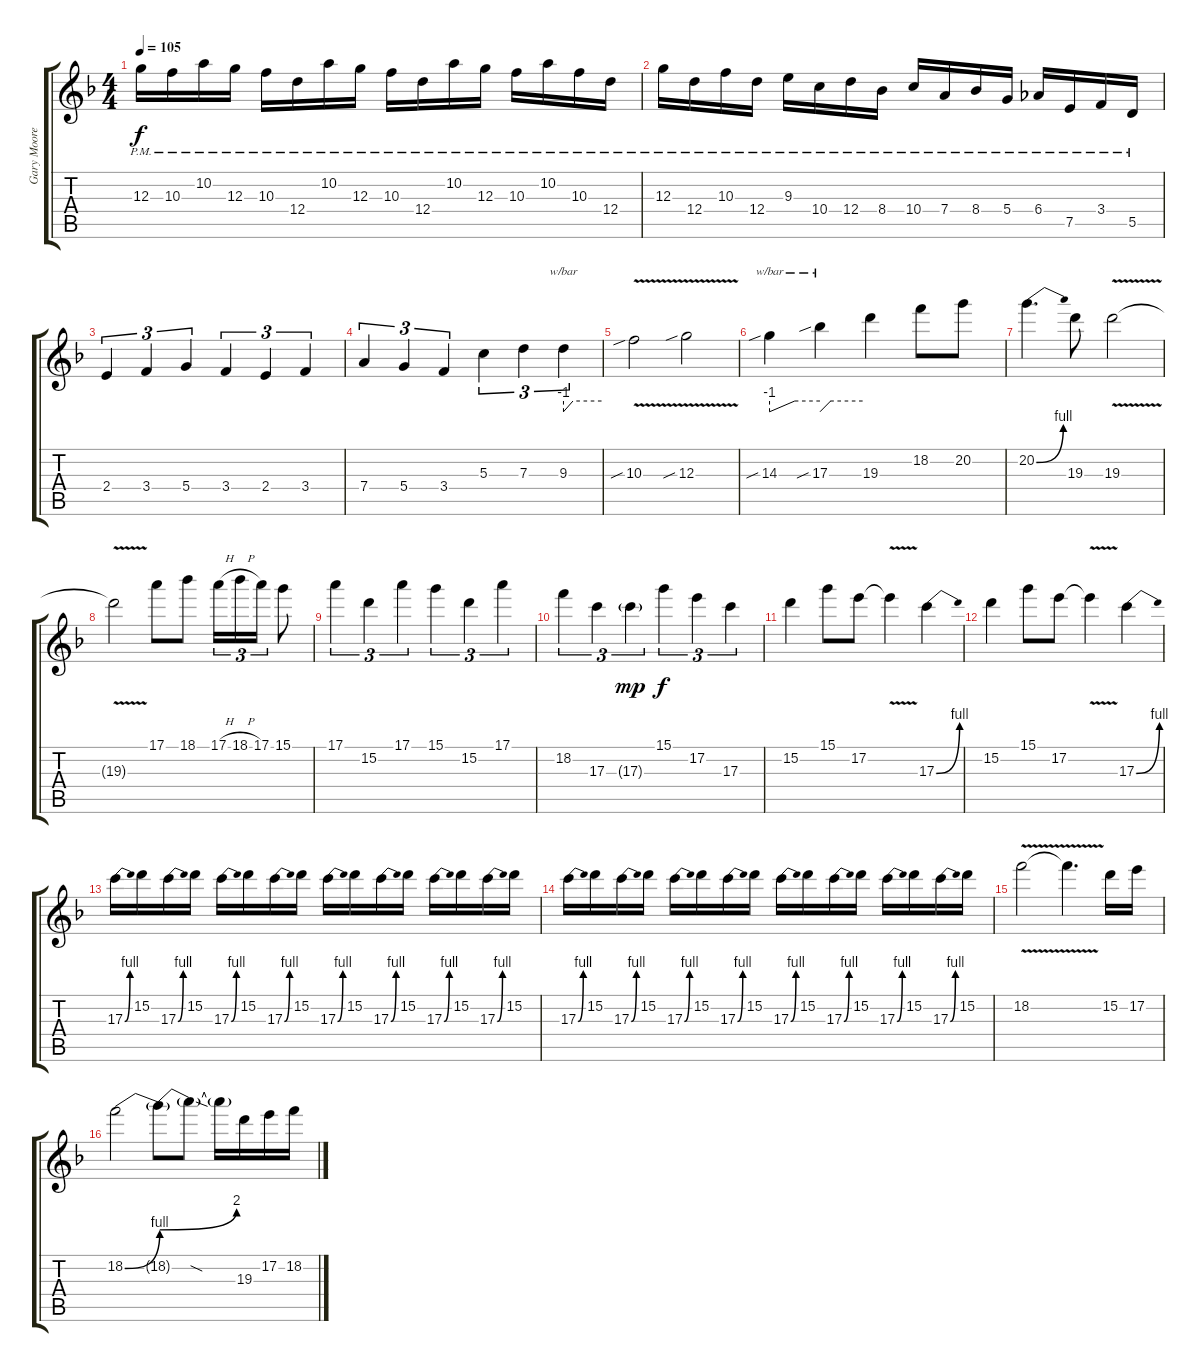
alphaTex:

\track ("Gary Moore" "Gary Moore") {instrument overdrivenguitar}
\staff {score tabs}
\tuning (E4 B3 G3 D3 A2 E2) {hide}
\ts (4 4)
\tempo 105
\clef g2
\ks f
12.3{pm}.16{dy f} 10.3{pm}.16 10.2{pm}.16 12.3{pm}.16 10.3{pm}.16 12.4{pm}.16 10.2{pm}.16 12.3{pm}.16 10.3{pm}.16 12.4{pm}.16 10.2{pm}.16 12.3{pm}.16 10.3{pm}.16 10.2{pm}.16 10.3{pm}.16 12.4{pm}.16 |
12.3{pm}.16 12.4{pm}.16 10.3{pm}.16 12.4{pm}.16 9.3{pm}.16 10.4{pm}.16 12.4{pm}.16 8.4{pm}.16 10.4{pm}.16 7.4{pm}.16 8.4{pm}.16 5.4{pm}.16 6.4{pm}.16 7.5{pm}.16 3.4{pm}.16 5.5{pm}.16 |
2.4.4{tu (3 2)} 3.4.4{tu (3 2)} 5.4.4{tu (3 2)} 3.4.4{tu (3 2)} 2.4.4{tu (3 2)} 3.4.4{tu (3 2)} |
7.4.4{tu (3 2)} 5.4.4{tu (3 2)} 3.4.4{tu (3 2)} 5.3.4{tu (3 2)} 7.3.4{tu (3 2)} 9.3.4{tu (3 2) tbe (custom default 0 -4 15 0 60 0)} |
10.3{v sib}.2 12.3{v sib}.2 |
14.3{sib}.4{tbe (custom default 0 -4 30 0 60 0)} 17.3{sib}.4{tbe (custom default 0 -4 15 0 60 0)} 19.3.4 18.2.8 20.2.8 |
20.2{be (bend 0 0 60 4)}.4{d} 19.3.8 19.3{v}.2 |
19.3{t}.2 17.1.8 18.1.8 17.1{h}.16{tu (3 2)} 18.1{h}.16{tu (3 2)} 17.1.16{tu (3 2)} 15.1.8 |
17.1.4{tu (3 2)} 15.2.4{tu (3 2)} 17.1.4{tu (3 2)} 15.1.4{tu (3 2)} 15.2.4{tu (3 2)} 17.1.4{tu (3 2)} |
18.2.4{tu (3 2)} 17.3.4{tu (3 2)} 17.3{g}.4{tu (3 2) dy mp} 15.1.4{tu (3 2) dy f} 17.2.4{tu (3 2)} 17.3.4{tu (3 2)} |
15.2.4 15.1.8 17.2.8 17.2{v t}.4 17.3{be (bend 0 0 60 4)}.4 |
15.2.4 15.1.8 17.2.8 17.2{v t}.4 17.3{be (bend 0 0 60 4)}.4 |
17.3{be (bend 0 0 60 4)}.16 15.2.16 17.3{be (bend 0 0 60 4)}.16 15.2.16 17.3{be (bend 0 0 60 4)}.16 15.2.16 17.3{be (bend 0 0 60 4)}.16 15.2.16 17.3{be (bend 0 0 60 4)}.16 15.2.16 17.3{be (bend 0 0 60 4)}.16 15.2.16 17.3{be (bend 0 0 60 4)}.16 15.2.16 17.3{be (bend 0 0 60 4)}.16 15.2.16 |
17.3{be (bend 0 0 60 4)}.16 15.2.16 17.3{be (bend 0 0 60 4)}.16 15.2.16 17.3{be (bend 0 0 60 4)}.16 15.2.16 17.3{be (bend 0 0 60 4)}.16 15.2.16 17.3{be (bend 0 0 60 4)}.16 15.2.16 17.3{be (bend 0 0 60 4)}.16 15.2.16 17.3{be (bend 0 0 60 4)}.16 15.2.16 17.3{be (bend 0 0 60 4)}.16 15.2.16 |
18.2{v}.2 18.2{t}.4{d} 15.2.16 17.2.16 |
18.2{be (bend 0 0 60 4)}.2 18.2{be (bend 0 4 60 8) t}.8 18.2{sod t}.8 18.2{t}.16 19.3.16 17.2.16 18.2.16
